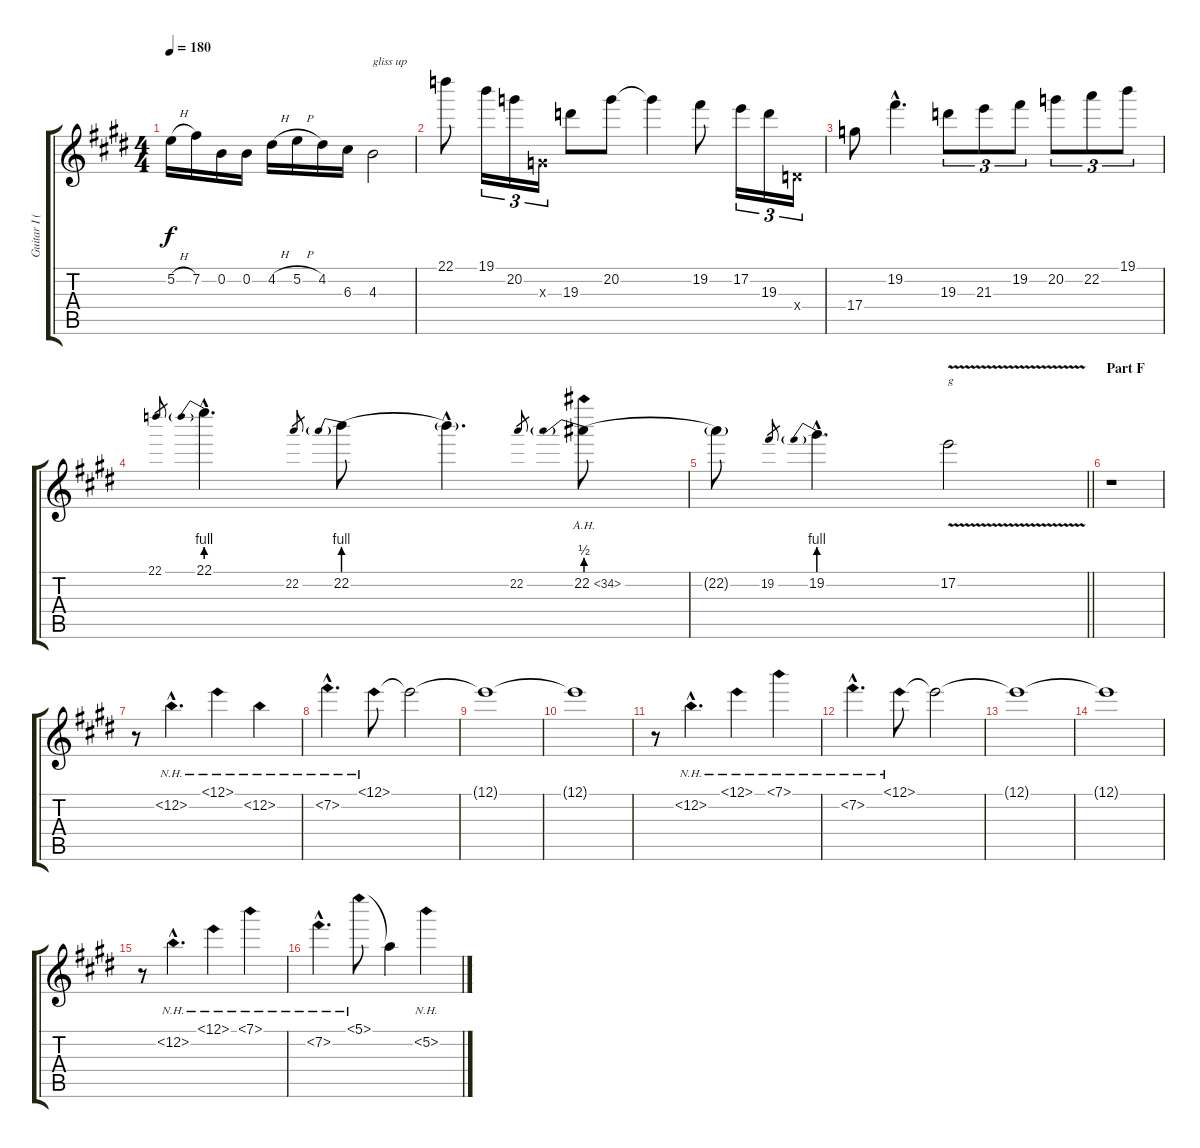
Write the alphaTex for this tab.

\track ("Guitar I (Daita)" "Guitar I (") {instrument distortionguitar}
\staff {score tabs}
\tuning (E4 B3 G3 D3 A2 E2) {hide}
\ts (4 4)
\tempo 180
\clef g2
\ks e
5.2{h}.16{dy f} 7.2.16 0.2.16 0.2.16 4.2{h}.16 5.2{h}.16 4.2.16 6.3.16 4.3.2{txt "gliss up"} |
22.1.8 19.1.16{tu (3 2)} 20.2.16{tu (3 2)} 0.3{x}.16{tu (3 2)} 19.3.8 20.2.8 20.2{t}.4 19.2.8 17.2.16{tu (3 2)} 19.3.16{tu (3 2)} 0.4{x}.16{tu (3 2)} |
17.4.8 19.2{hac}.4{d} 19.3.8{tu (3 2)} 21.3.8{tu (3 2)} 19.2.8{tu (3 2)} 20.2.8{tu (3 2)} 22.2.8{tu (3 2)} 19.1.8{tu (3 2)} |
22.1.8{gr} 22.1{be (prebend 0 4 60 4) hac}.4{d} 22.2.8{gr} 22.2{be (prebend 0 4 60 4)}.8 22.2{hac t}.4{d} 22.2.8{gr} 22.2{be (prebend 0 2 60 2) ah 12}.8 |
\barLineRight lightlight
22.2{t}.8 19.2.8{gr} 19.2{be (prebend 0 4 60 4) hac}.4{d} 17.2{v}.2{txt "g"} |
\section ("" "Part F")
r.1{volume 12} |
r.8 12.2{nh hac}.4{d} 12.1{nh}.4 12.2{nh}.4 |
7.2{nh hac}.4{d} 12.1{nh}.8 12.1{t}.2 |
12.1{t}.1 |
12.1{t}.1 |
r.8 12.2{nh hac}.4{d} 12.1{nh}.4 7.1{nh}.4 |
7.2{nh hac}.4{d} 12.1{nh}.8 12.1{t}.2 |
12.1{t}.1 |
12.1{t}.1 |
r.8 12.2{nh hac}.4{d} 12.1{nh}.4 7.1{nh}.4 |
7.2{nh hac}.4{d} 5.1{nh}.8 5.1{t}.4 5.2{nh}.4
